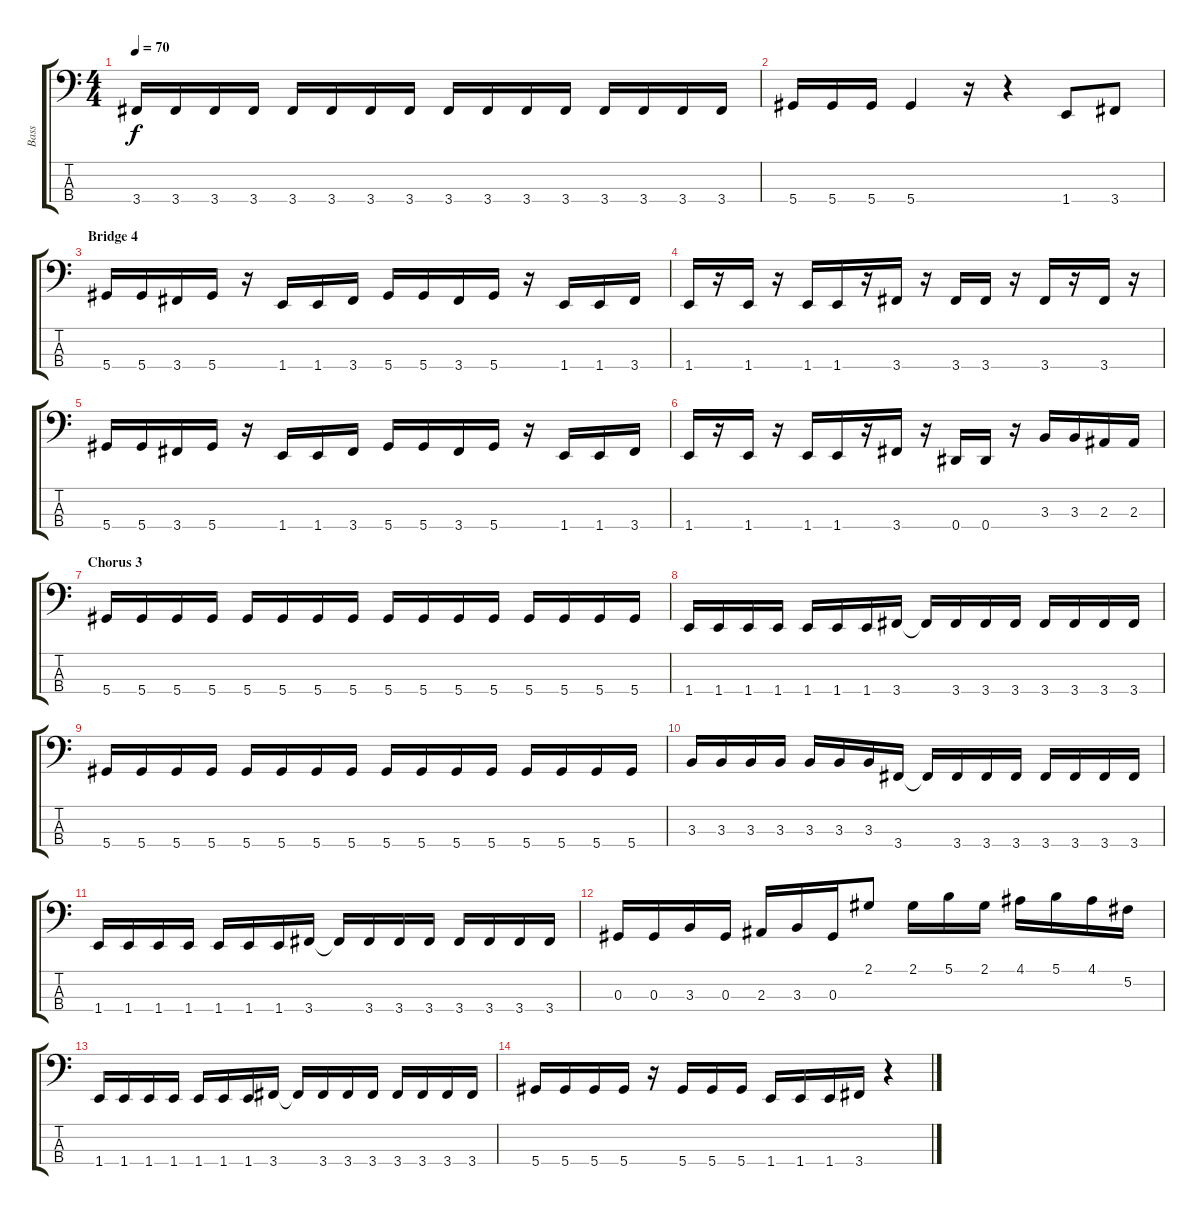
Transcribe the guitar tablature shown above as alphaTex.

\track ("Bass" "Bass") {instrument electricbassfinger}
\staff {score tabs}
\tuning (Gb2 Db2 Ab1 Eb1) {hide}
\ts (4 4)
\tempo 70
\clef f4
\ks c
3.4.16{dy f} 3.4.16 3.4.16 3.4.16 3.4.16 3.4.16 3.4.16 3.4.16 3.4.16 3.4.16 3.4.16 3.4.16 3.4.16 3.4.16 3.4.16 3.4.16 |
5.4.16 5.4.16 5.4.16 5.4.4 r.16 r.4 1.4.8 3.4.8 |
\section ("" "Bridge 4")
5.4.16 5.4.16 3.4.16 5.4.16 r.16 1.4.16 1.4.16 3.4.16 5.4.16 5.4.16 3.4.16 5.4.16 r.16 1.4.16 1.4.16 3.4.16 |
1.4.16 r.16 1.4.16 r.16 1.4.16 1.4.16 r.16 3.4.16 r.16 3.4.16 3.4.16 r.16 3.4.16 r.16 3.4.16 r.16 |
5.4.16 5.4.16 3.4.16 5.4.16 r.16 1.4.16 1.4.16 3.4.16 5.4.16 5.4.16 3.4.16 5.4.16 r.16 1.4.16 1.4.16 3.4.16 |
1.4.16 r.16 1.4.16 r.16 1.4.16 1.4.16 r.16 3.4.16 r.16 0.4.16 0.4.16 r.16 3.3.16 3.3.16 2.3.16 2.3.16 |
\section ("" "Chorus 3")
5.4.16 5.4.16 5.4.16 5.4.16 5.4.16 5.4.16 5.4.16 5.4.16 5.4.16 5.4.16 5.4.16 5.4.16 5.4.16 5.4.16 5.4.16 5.4.16 |
1.4.16 1.4.16 1.4.16 1.4.16 1.4.16 1.4.16 1.4.16 3.4.16 3.4{t}.16 3.4.16 3.4.16 3.4.16 3.4.16 3.4.16 3.4.16 3.4.16 |
5.4.16 5.4.16 5.4.16 5.4.16 5.4.16 5.4.16 5.4.16 5.4.16 5.4.16 5.4.16 5.4.16 5.4.16 5.4.16 5.4.16 5.4.16 5.4.16 |
3.3.16 3.3.16 3.3.16 3.3.16 3.3.16 3.3.16 3.3.16 3.4.16 3.4{t}.16 3.4.16 3.4.16 3.4.16 3.4.16 3.4.16 3.4.16 3.4.16 |
1.4.16 1.4.16 1.4.16 1.4.16 1.4.16 1.4.16 1.4.16 3.4.16 3.4{t}.16 3.4.16 3.4.16 3.4.16 3.4.16 3.4.16 3.4.16 3.4.16 |
0.3.16 0.3.16 3.3.16 0.3.16 2.3.16 3.3.16 0.3.16 2.1.8 2.1.16 5.1.16 2.1.16 4.1.16 5.1.16 4.1.16 5.2.16 |
1.4.16 1.4.16 1.4.16 1.4.16 1.4.16 1.4.16 1.4.16 3.4.16 3.4{t}.16 3.4.16 3.4.16 3.4.16 3.4.16 3.4.16 3.4.16 3.4.16 |
5.4.16 5.4.16 5.4.16 5.4.16 r.16 5.4.16 5.4.16 5.4.16 1.4.16 1.4.16 1.4.16 3.4.16 r.4
